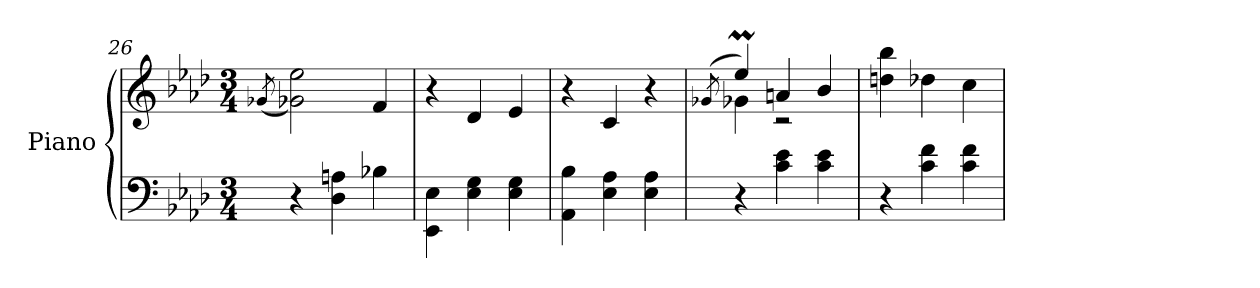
**kern	**kern
*part1	*part1
*staff2	*staff1
*I"Piano	*
*I'Pno.	*
*clefF4	*clefG2
*k[b-e-a-d-]	*k[b-e-a-d-]
*M3/4	*M3/4
=26	=26
.	(<8qg-X/
4r	2g-\ 2ee-\)
4D-\ 4An\	.
4B-X\	4f/
=27	=27
4EE-\ 4E-\	4r
4E-\ 4G\	4d-/
4E-\ 4G\	4e-/
=28	=28
4AA-\ 4B-\	4r
4E-\ 4A-\	4c/
4E-\ 4A-\	4r
=29	=29
.	(<8qg-X/
*	*^
4r	4ee-M/)	4g-\
4c\ 4e-\	4an/	2r
4c\ 4e-\	4b-/	.
*	*v	*v
!!LO:PB:g=z
=30	=30
4r	4ddn\ 4bb-\
4c\ 4f\	4dd-X\
4c\ 4f\	4cc\
=	=
*-	*-
